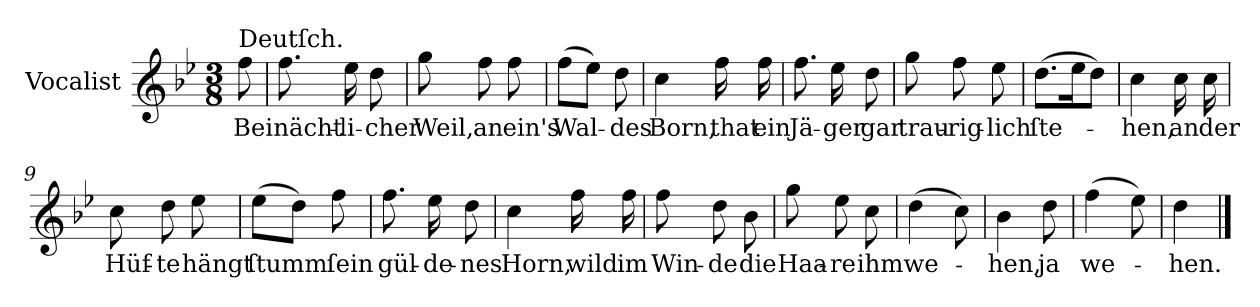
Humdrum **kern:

**kern	**text
*part1	*part1
*staff1	*staff1
*I"Vocalist	*
*k[b-e-]	*
*B-:	*
*M3/8	*
=	=
!LO:TX:a:t=Deutſch.	!
8ff	Bei
=1	=1
8.ff	nächt-
16ee-	-li-
8dd	-cher
=2	=2
8gg	Weil,
8ff	an
8ff	ein's
=3	=3
(8ffL	Wal-
8ee-J)	.
8dd	-des
=4	=4
4cc	Born,
16ff	that
16ff	ein
=5	=5
8.ff	Jä-
16ee-	-ger
8dd	gar
=6	=6
8gg	trau-
8ff	-rig-
8ee-	-lich
=7	=7
(8.ddL	ſte-
16ee-K	.
8ddJ)	.
=8	=8
4cc	-hen,
16cc	an
16cc	der
=9	=9
8cc	Hüf-
8dd	-te
8ee-	hängt
=10	=10
(8ee-L	ſtumm
8ddJ)	.
8ff	ſein
=11	=11
8.ff	gül-
16ee-	-de-
8dd	-nes
=12	=12
4cc	Horn,
16ff	wild
16ff	im
=13	=13
8ff	Win-
8dd	-de
8b-	die
=14	=14
8gg	Haa-
8ee-	-re
8cc	ihm
=15	=15
(4dd	we-
8cc)	.
=16	=16
4b-	-hen,
8dd	ja
=17	=17
(4ff	we-
8ee-)	.
=18	=18
4dd	-hen.
==	==
*-	*-
